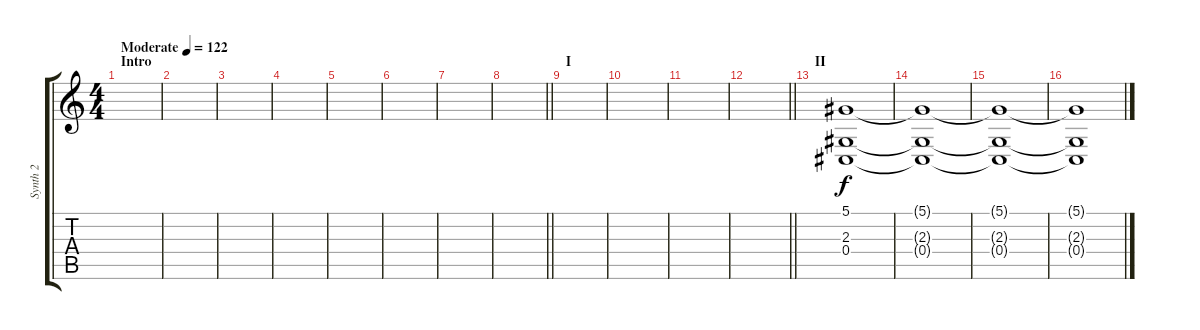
\track ("Synth 2" "Synth 2") {instrument stringensemble2}
\staff {score tabs}
\tuning (Eb4 Bb3 Gb3 Db3 Ab2 Eb2) {hide}
\ts (4 4)
\section ("" "Intro")
\tempo (122 "Moderate")
\clef g2
\ks c
|
|
|
|
|
|
|
\barLineRight lightlight
|
\section ("" "I")
|
|
|
\barLineRight lightlight
|
\section ("" "II")
(5.1 2.3 0.4).1 |
(5.1{t} 2.3{t} 0.4{t}).1 |
(5.1{t} 2.3{t} 0.4{t}).1 |
(5.1{t} 2.3{t} 0.4{t}).1
